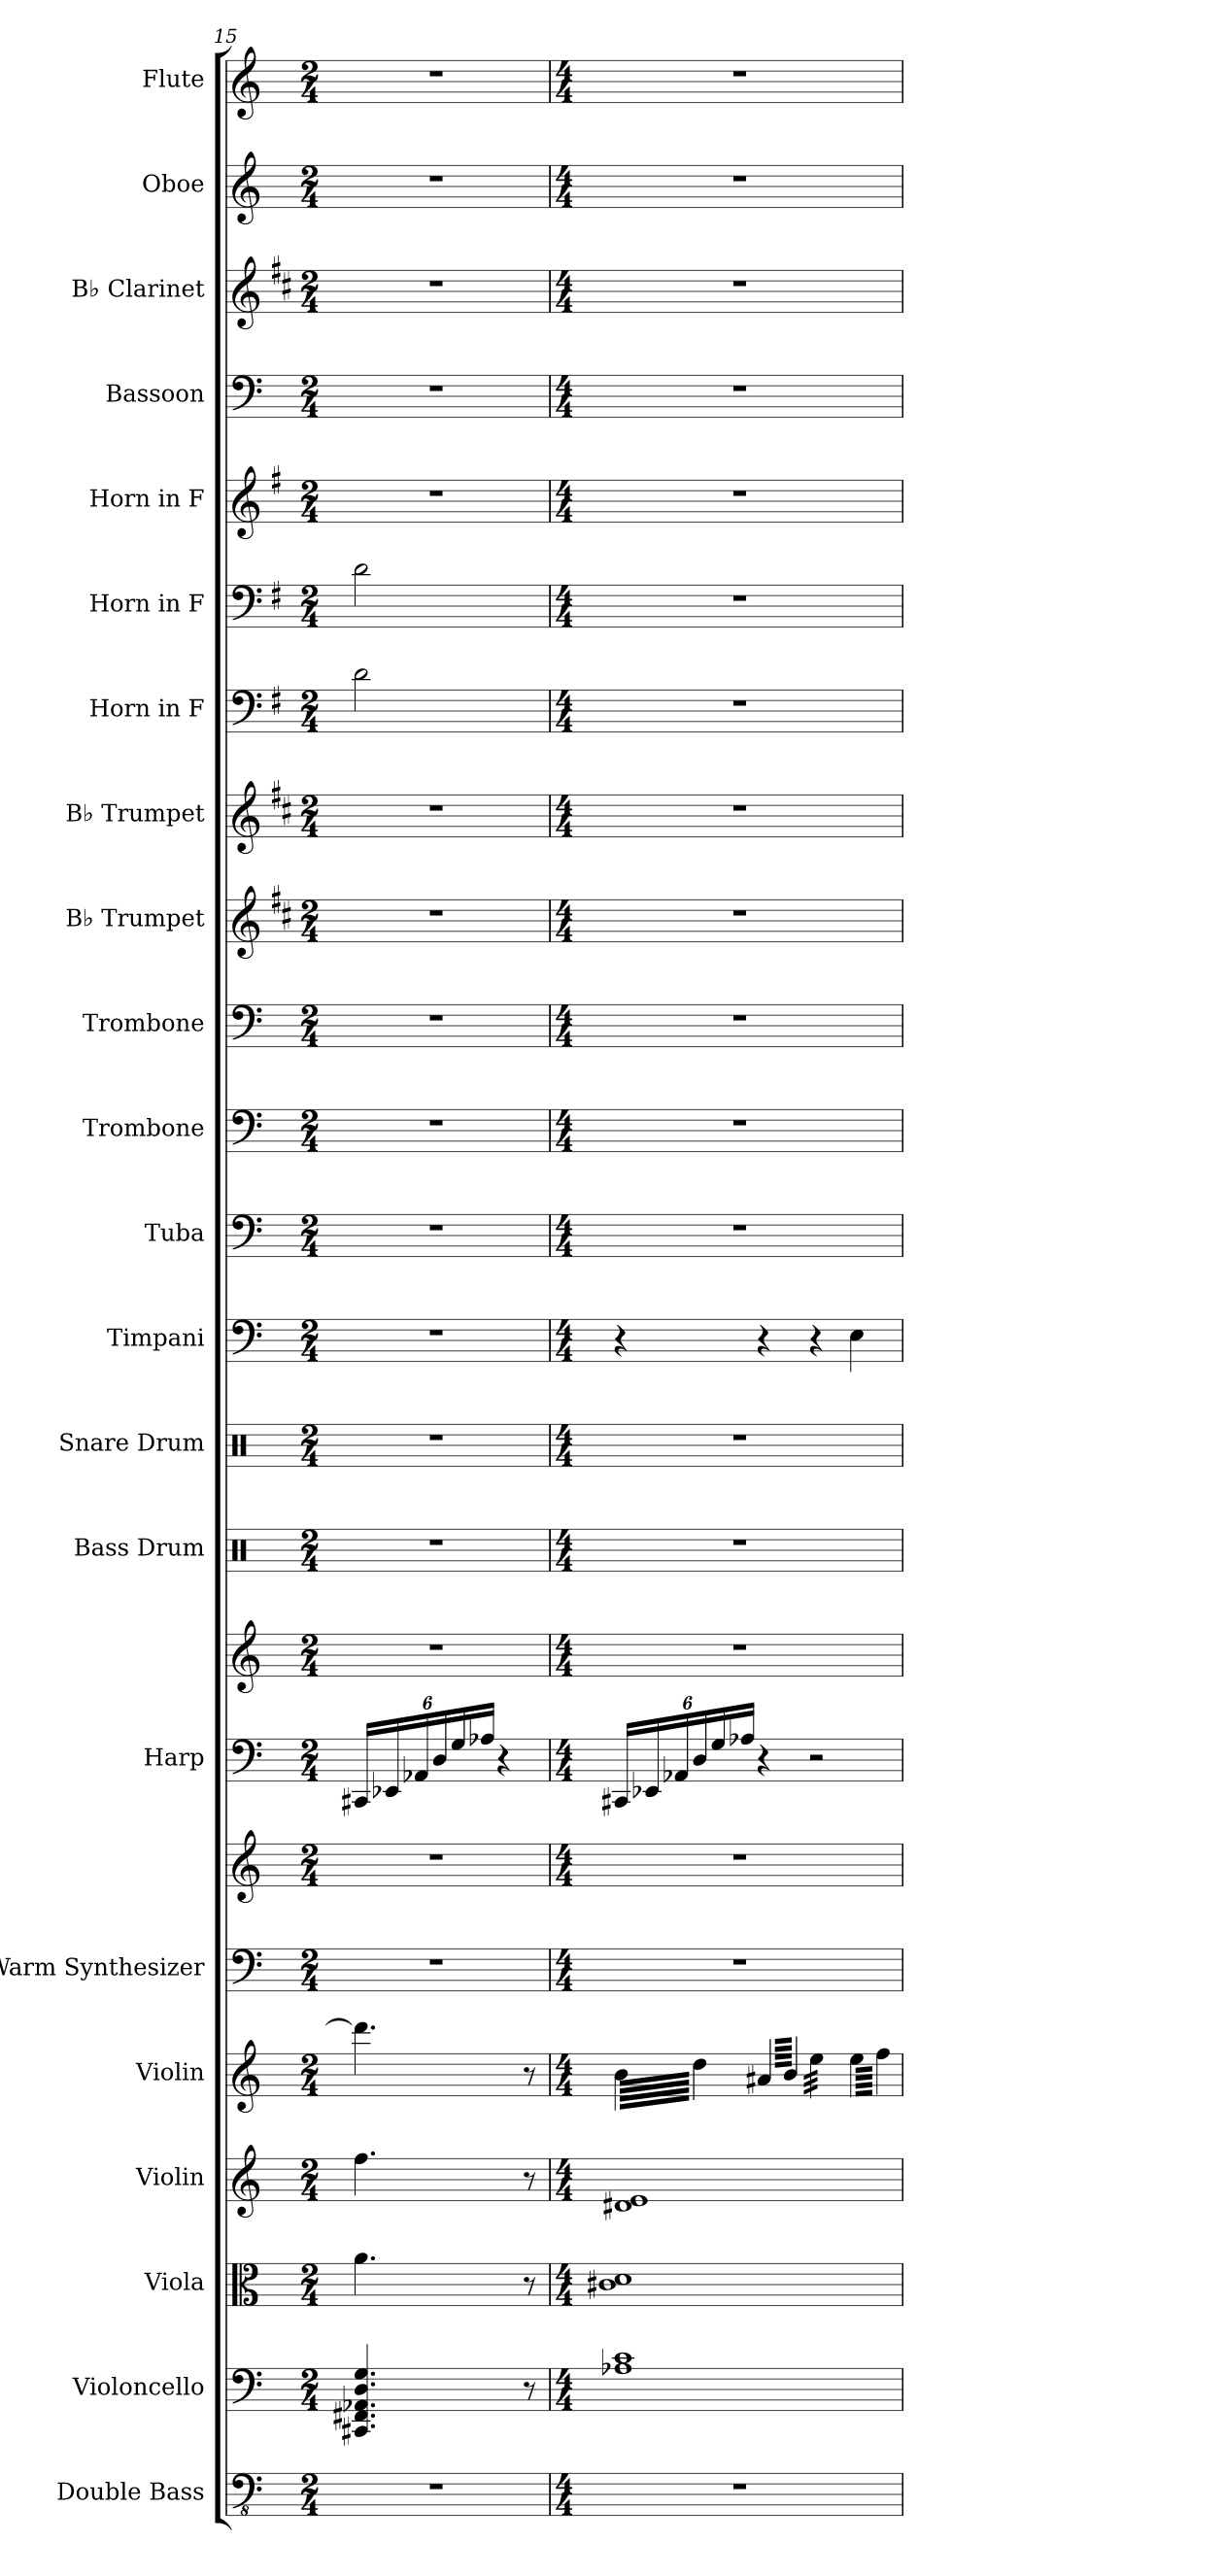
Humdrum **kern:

**kern	**kern	**kern	**kern	**kern	**kern	**kern	**kern	**kern	**kern	**kern	**kern	**kern	**kern	**kern	**kern	**kern	**kern	**kern	**kern	**kern	**kern	**kern	**kern
*part22	*part21	*part20	*part19	*part18	*part17	*part17	*part16	*part16	*part15	*part14	*part13	*part12	*part11	*part10	*part9	*part8	*part7	*part6	*part5	*part4	*part3	*part2	*part1
*staff24	*staff23	*staff22	*staff21	*staff20	*staff19	*staff18	*staff17	*staff16	*staff15	*staff14	*staff13	*staff12	*staff11	*staff10	*staff9	*staff8	*staff7	*staff6	*staff5	*staff4	*staff3	*staff2	*staff1
*I"Double Bass	*I"Violoncello	*I"Viola	*I"Violin	*I"Violin	*I"Warm Synthesizer	*	*I"Harp	*	*I"Bass Drum	*I"Snare Drum	*I"Timpani	*I"Tuba	*I"Trombone	*I"Trombone	*I"B♭ Trumpet	*I"B♭ Trumpet	*I"Horn in F	*I"Horn in F	*I"Horn in F	*I"Bassoon	*I"B♭ Clarinet	*I"Oboe	*I"Flute
*I'Db.	*I'Vc.	*I'Vla.	*I'Vln.	*I'Vln.	*I'Synth.	*	*I'Hrp.	*	*I'B. Dr.	*I'Sn. Dr.	*I'Timp.	*I'Tba.	*I'Tbn.	*I'Tbn.	*I'B♭ Tpt.	*I'B♭ Tpt.	*	*	*	*I'Bsn.	*I'B♭ Cl.	*I'Ob.	*I'Fl.
!!LO:PB:g=z
*clefFv4	*clefF4	*clefC3	*clefG2	*clefG2	*clefF4	*clefG2	*clefF4	*clefG2	*clefX	*clefX	*clefF4	*clefF4	*clefF4	*clefF4	*clefG2	*clefG2	*clefF4	*clefF4	*clefG2	*clefF4	*clefG2	*clefG2	*clefG2
*ITrd7c12	*	*	*	*	*	*	*	*	*	*	*	*	*	*	*ITrd1c2	*ITrd1c2	*ITrd4c7	*ITrd4c7	*ITrd4c7	*	*ITrd1c2	*	*
*k[]	*k[]	*k[]	*k[]	*k[]	*k[]	*k[]	*k[]	*k[]	*k[]	*k[]	*k[]	*k[]	*k[]	*k[]	*k[]	*k[]	*k[]	*k[]	*k[]	*k[]	*k[]	*k[]	*k[]
*M2/4	*M2/4	*M2/4	*M2/4	*M2/4	*M2/4	*M2/4	*M2/4	*M2/4	*M2/4	*M2/4	*M2/4	*M2/4	*M2/4	*M2/4	*M2/4	*M2/4	*M2/4	*M2/4	*M2/4	*M2/4	*M2/4	*M2/4	*M2/4
*	*	*	*	*	*	*	*Xbrackettup	*	*	*	*	*	*	*	*	*	*	*	*	*	*	*	*
=15	=15	=15	=15	=15	=15	=15	=15	=15	=15	=15	=15	=15	=15	=15	=15	=15	=15	=15	=15	=15	=15	=15	=15
2r	4.CC#X/ 4.FF#X/ 4.AA-X/ 4.D/ 4.G/	4.a\	4.ff\	4.ddd#\]	2r	2r	24CC#X/LL	2r	2r	2r	2r	2r	2r	2r	2r	2r	2G\	2G\	2r	2r	2r	2r	2r
.	.	.	.	.	.	.	24EE-X/	.	.	.	.	.	.	.	.	.	.	.	.	.	.	.	.
.	.	.	.	.	.	.	24AA-X/	.	.	.	.	.	.	.	.	.	.	.	.	.	.	.	.
.	.	.	.	.	.	.	24D/	.	.	.	.	.	.	.	.	.	.	.	.	.	.	.	.
.	.	.	.	.	.	.	24G/	.	.	.	.	.	.	.	.	.	.	.	.	.	.	.	.
.	.	.	.	.	.	.	24A-X/JJ	.	.	.	.	.	.	.	.	.	.	.	.	.	.	.	.
.	.	.	.	.	.	.	4r	.	.	.	.	.	.	.	.	.	.	.	.	.	.	.	.
.	8r	8r	8r	8r	.	.	.	.	.	.	.	.	.	.	.	.	.	.	.	.	.	.	.
=16	=16	=16	=16	=16	=16	=16	=16	=16	=16	=16	=16	=16	=16	=16	=16	=16	=16	=16	=16	=16	=16	=16	=16
*M4/4	*M4/4	*M4/4	*M4/4	*M4/4	*M4/4	*M4/4	*M4/4	*M4/4	*M4/4	*M4/4	*M4/4	*M4/4	*M4/4	*M4/4	*M4/4	*M4/4	*M4/4	*M4/4	*M4/4	*M4/4	*M4/4	*M4/4	*M4/4
*	*	*	*	*tremolo	*	*	*	*	*	*	*	*	*	*	*	*	*	*	*	*	*	*	*
1r	1A-X 1c	1c#X 1d	1d#X 1e	64b\LLLL	1r	1r	24CC#X/LL	1r	1r	1r	4r	1r	1r	1r	1r	1r	1r	1r	1r	1r	1r	1r	1r
.	.	.	.	64dd\	.	.	.	.	.	.	.	.	.	.	.	.	.	.	.	.	.	.	.
.	.	.	.	64b\	.	.	.	.	.	.	.	.	.	.	.	.	.	.	.	.	.	.	.
.	.	.	.	.	.	.	24EE-X/	.	.	.	.	.	.	.	.	.	.	.	.	.	.	.	.
.	.	.	.	64dd\	.	.	.	.	.	.	.	.	.	.	.	.	.	.	.	.	.	.	.
.	.	.	.	64b\	.	.	.	.	.	.	.	.	.	.	.	.	.	.	.	.	.	.	.
.	.	.	.	64dd\	.	.	.	.	.	.	.	.	.	.	.	.	.	.	.	.	.	.	.
.	.	.	.	.	.	.	24AA-X/	.	.	.	.	.	.	.	.	.	.	.	.	.	.	.	.
.	.	.	.	64b\	.	.	.	.	.	.	.	.	.	.	.	.	.	.	.	.	.	.	.
.	.	.	.	64dd\	.	.	.	.	.	.	.	.	.	.	.	.	.	.	.	.	.	.	.
.	.	.	.	64b\	.	.	24D/	.	.	.	.	.	.	.	.	.	.	.	.	.	.	.	.
.	.	.	.	64dd\	.	.	.	.	.	.	.	.	.	.	.	.	.	.	.	.	.	.	.
.	.	.	.	64b\	.	.	.	.	.	.	.	.	.	.	.	.	.	.	.	.	.	.	.
.	.	.	.	.	.	.	24G/	.	.	.	.	.	.	.	.	.	.	.	.	.	.	.	.
.	.	.	.	64dd\	.	.	.	.	.	.	.	.	.	.	.	.	.	.	.	.	.	.	.
.	.	.	.	64b\	.	.	.	.	.	.	.	.	.	.	.	.	.	.	.	.	.	.	.
.	.	.	.	64dd\	.	.	.	.	.	.	.	.	.	.	.	.	.	.	.	.	.	.	.
.	.	.	.	.	.	.	24A-X/JJ	.	.	.	.	.	.	.	.	.	.	.	.	.	.	.	.
.	.	.	.	64b\	.	.	.	.	.	.	.	.	.	.	.	.	.	.	.	.	.	.	.
.	.	.	.	64dd\JJJJ	.	.	.	.	.	.	.	.	.	.	.	.	.	.	.	.	.	.	.
.	.	.	.	64a#X/LLLL	.	.	4r	.	.	.	4r	.	.	.	.	.	.	.	.	.	.	.	.
.	.	.	.	64b\	.	.	.	.	.	.	.	.	.	.	.	.	.	.	.	.	.	.	.
.	.	.	.	64a#X/	.	.	.	.	.	.	.	.	.	.	.	.	.	.	.	.	.	.	.
.	.	.	.	64b\	.	.	.	.	.	.	.	.	.	.	.	.	.	.	.	.	.	.	.
.	.	.	.	64a#X/	.	.	.	.	.	.	.	.	.	.	.	.	.	.	.	.	.	.	.
.	.	.	.	64b\	.	.	.	.	.	.	.	.	.	.	.	.	.	.	.	.	.	.	.
.	.	.	.	64a#X/	.	.	.	.	.	.	.	.	.	.	.	.	.	.	.	.	.	.	.
.	.	.	.	64b\	.	.	.	.	.	.	.	.	.	.	.	.	.	.	.	.	.	.	.
.	.	.	.	64a#X/	.	.	.	.	.	.	.	.	.	.	.	.	.	.	.	.	.	.	.
.	.	.	.	64b\	.	.	.	.	.	.	.	.	.	.	.	.	.	.	.	.	.	.	.
.	.	.	.	64a#X/	.	.	.	.	.	.	.	.	.	.	.	.	.	.	.	.	.	.	.
.	.	.	.	64b\	.	.	.	.	.	.	.	.	.	.	.	.	.	.	.	.	.	.	.
.	.	.	.	64a#X/	.	.	.	.	.	.	.	.	.	.	.	.	.	.	.	.	.	.	.
.	.	.	.	64b\	.	.	.	.	.	.	.	.	.	.	.	.	.	.	.	.	.	.	.
.	.	.	.	64a#X/	.	.	.	.	.	.	.	.	.	.	.	.	.	.	.	.	.	.	.
.	.	.	.	64b\JJJJ	.	.	.	.	.	.	.	.	.	.	.	.	.	.	.	.	.	.	.
.	.	.	.	32ee\LLL	.	.	2r	.	.	.	4r	.	.	.	.	.	.	.	.	.	.	.	.
.	.	.	.	.	.	.	.	.	.	.	.	.	.	.	.	.	.	.	.	.	.	.	.
.	.	.	.	32ee\	.	.	.	.	.	.	.	.	.	.	.	.	.	.	.	.	.	.	.
.	.	.	.	.	.	.	.	.	.	.	.	.	.	.	.	.	.	.	.	.	.	.	.
.	.	.	.	32ee\	.	.	.	.	.	.	.	.	.	.	.	.	.	.	.	.	.	.	.
.	.	.	.	.	.	.	.	.	.	.	.	.	.	.	.	.	.	.	.	.	.	.	.
.	.	.	.	32ee\	.	.	.	.	.	.	.	.	.	.	.	.	.	.	.	.	.	.	.
.	.	.	.	.	.	.	.	.	.	.	.	.	.	.	.	.	.	.	.	.	.	.	.
.	.	.	.	32ee\	.	.	.	.	.	.	.	.	.	.	.	.	.	.	.	.	.	.	.
.	.	.	.	32ee\	.	.	.	.	.	.	.	.	.	.	.	.	.	.	.	.	.	.	.
.	.	.	.	32ee\	.	.	.	.	.	.	.	.	.	.	.	.	.	.	.	.	.	.	.
.	.	.	.	32ee\JJJ	.	.	.	.	.	.	.	.	.	.	.	.	.	.	.	.	.	.	.
.	.	.	.	64ee\LLLL	.	.	.	.	.	.	4E\	.	.	.	.	.	.	.	.	.	.	.	.
.	.	.	.	64ff\	.	.	.	.	.	.	.	.	.	.	.	.	.	.	.	.	.	.	.
.	.	.	.	64ee\	.	.	.	.	.	.	.	.	.	.	.	.	.	.	.	.	.	.	.
.	.	.	.	64ff\	.	.	.	.	.	.	.	.	.	.	.	.	.	.	.	.	.	.	.
.	.	.	.	64ee\	.	.	.	.	.	.	.	.	.	.	.	.	.	.	.	.	.	.	.
.	.	.	.	64ff\	.	.	.	.	.	.	.	.	.	.	.	.	.	.	.	.	.	.	.
.	.	.	.	64ee\	.	.	.	.	.	.	.	.	.	.	.	.	.	.	.	.	.	.	.
.	.	.	.	64ff\	.	.	.	.	.	.	.	.	.	.	.	.	.	.	.	.	.	.	.
.	.	.	.	64ee\	.	.	.	.	.	.	.	.	.	.	.	.	.	.	.	.	.	.	.
.	.	.	.	64ff\	.	.	.	.	.	.	.	.	.	.	.	.	.	.	.	.	.	.	.
.	.	.	.	64ee\	.	.	.	.	.	.	.	.	.	.	.	.	.	.	.	.	.	.	.
.	.	.	.	64ff\	.	.	.	.	.	.	.	.	.	.	.	.	.	.	.	.	.	.	.
.	.	.	.	64ee\	.	.	.	.	.	.	.	.	.	.	.	.	.	.	.	.	.	.	.
.	.	.	.	64ff\	.	.	.	.	.	.	.	.	.	.	.	.	.	.	.	.	.	.	.
.	.	.	.	64ee\	.	.	.	.	.	.	.	.	.	.	.	.	.	.	.	.	.	.	.
.	.	.	.	64ff\JJJJ	.	.	.	.	.	.	.	.	.	.	.	.	.	.	.	.	.	.	.
*	*	*	*	*Xtremolo	*	*	*	*	*	*	*	*	*	*	*	*	*	*	*	*	*	*	*
.	.	.	.	.	.	.	.	.	.	.	.	.	.	.	.	.	.	.	.	.	.	.	.
.	.	.	.	.	.	.	.	.	.	.	.	.	.	.	.	.	.	.	.	.	.	.	.
.	.	.	.	.	.	.	.	.	.	.	.	.	.	.	.	.	.	.	.	.	.	.	.
.	.	.	.	.	.	.	.	.	.	.	.	.	.	.	.	.	.	.	.	.	.	.	.
.	.	.	.	.	.	.	.	.	.	.	.	.	.	.	.	.	.	.	.	.	.	.	.
.	.	.	.	.	.	.	.	.	.	.	.	.	.	.	.	.	.	.	.	.	.	.	.
.	.	.	.	.	.	.	.	.	.	.	.	.	.	.	.	.	.	.	.	.	.	.	.
.	.	.	.	.	.	.	.	.	.	.	.	.	.	.	.	.	.	.	.	.	.	.	.
=	=	=	=	=	=	=	=	=	=	=	=	=	=	=	=	=	=	=	=	=	=	=	=
*-	*-	*-	*-	*-	*-	*-	*-	*-	*-	*-	*-	*-	*-	*-	*-	*-	*-	*-	*-	*-	*-	*-	*-
